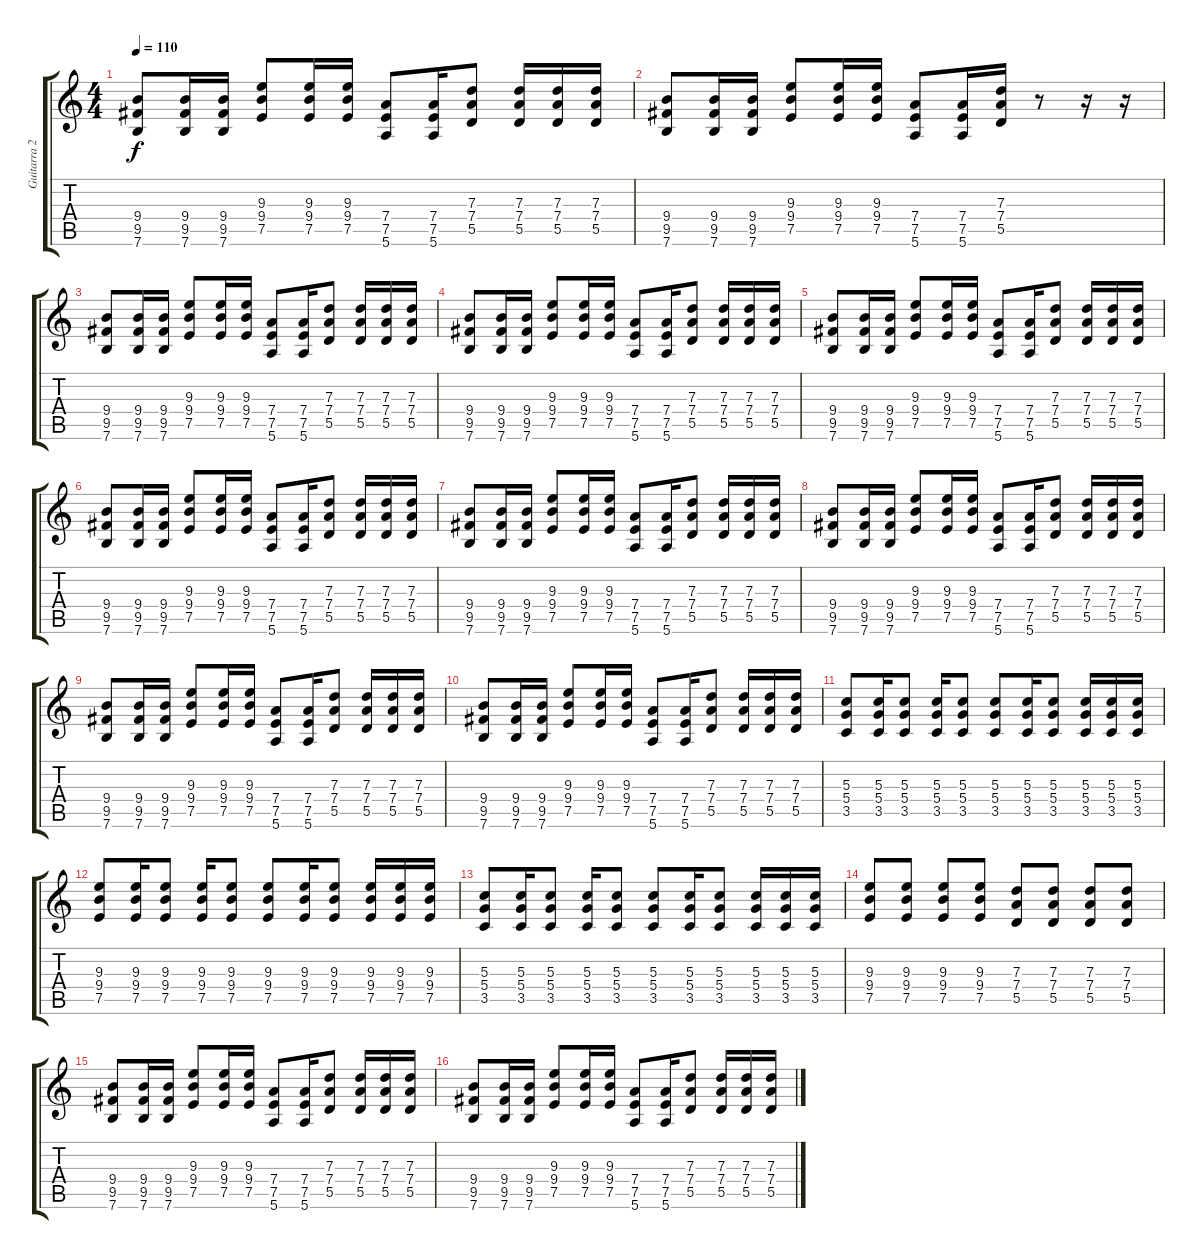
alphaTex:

\track ("Guitarra 2" "Guitarra 2") {instrument overdrivenguitar}
\staff {score tabs}
\tuning (E4 B3 G3 D3 A2 E2) {hide}
\ts (4 4)
\tempo 110
\clef g2
\ks c
(9.4 9.5 7.6).8{dy f instrument overdrivenguitar} (9.4 9.5 7.6).16 (9.4 9.5 7.6).16 (9.3 9.4 7.5).8 (9.3 9.4 7.5).16 (9.3 9.4 7.5).16 (7.4 7.5 5.6).8 (7.4 7.5 5.6).16 (7.3 7.4 5.5).8 (7.3 7.4 5.5).16 (7.3 7.4 5.5).16 (7.3 7.4 5.5).16 |
(9.4 9.5 7.6).8 (9.4 9.5 7.6).16 (9.4 9.5 7.6).16 (9.3 9.4 7.5).8 (9.3 9.4 7.5).16 (9.3 9.4 7.5).16 (7.4 7.5 5.6).8 (7.4 7.5 5.6).16 (7.3 7.4 5.5).16 r.8 r.16 r.16 |
(9.4 9.5 7.6).8 (9.4 9.5 7.6).16 (9.4 9.5 7.6).16 (9.3 9.4 7.5).8 (9.3 9.4 7.5).16 (9.3 9.4 7.5).16 (7.4 7.5 5.6).8 (7.4 7.5 5.6).16 (7.3 7.4 5.5).8 (7.3 7.4 5.5).16 (7.3 7.4 5.5).16 (7.3 7.4 5.5).16 |
(9.4 9.5 7.6).8 (9.4 9.5 7.6).16 (9.4 9.5 7.6).16 (9.3 9.4 7.5).8 (9.3 9.4 7.5).16 (9.3 9.4 7.5).16 (7.4 7.5 5.6).8 (7.4 7.5 5.6).16 (7.3 7.4 5.5).8 (7.3 7.4 5.5).16 (7.3 7.4 5.5).16 (7.3 7.4 5.5).16 |
(9.4 9.5 7.6).8 (9.4 9.5 7.6).16 (9.4 9.5 7.6).16 (9.3 9.4 7.5).8 (9.3 9.4 7.5).16 (9.3 9.4 7.5).16 (7.4 7.5 5.6).8 (7.4 7.5 5.6).16 (7.3 7.4 5.5).8 (7.3 7.4 5.5).16 (7.3 7.4 5.5).16 (7.3 7.4 5.5).16 |
(9.4 9.5 7.6).8 (9.4 9.5 7.6).16 (9.4 9.5 7.6).16 (9.3 9.4 7.5).8 (9.3 9.4 7.5).16 (9.3 9.4 7.5).16 (7.4 7.5 5.6).8 (7.4 7.5 5.6).16 (7.3 7.4 5.5).8 (7.3 7.4 5.5).16 (7.3 7.4 5.5).16 (7.3 7.4 5.5).16 |
(9.4 9.5 7.6).8 (9.4 9.5 7.6).16 (9.4 9.5 7.6).16 (9.3 9.4 7.5).8 (9.3 9.4 7.5).16 (9.3 9.4 7.5).16 (7.4 7.5 5.6).8 (7.4 7.5 5.6).16 (7.3 7.4 5.5).8 (7.3 7.4 5.5).16 (7.3 7.4 5.5).16 (7.3 7.4 5.5).16 |
(9.4 9.5 7.6).8 (9.4 9.5 7.6).16 (9.4 9.5 7.6).16 (9.3 9.4 7.5).8 (9.3 9.4 7.5).16 (9.3 9.4 7.5).16 (7.4 7.5 5.6).8 (7.4 7.5 5.6).16 (7.3 7.4 5.5).8 (7.3 7.4 5.5).16 (7.3 7.4 5.5).16 (7.3 7.4 5.5).16 |
(9.4 9.5 7.6).8 (9.4 9.5 7.6).16 (9.4 9.5 7.6).16 (9.3 9.4 7.5).8 (9.3 9.4 7.5).16 (9.3 9.4 7.5).16 (7.4 7.5 5.6).8 (7.4 7.5 5.6).16 (7.3 7.4 5.5).8 (7.3 7.4 5.5).16 (7.3 7.4 5.5).16 (7.3 7.4 5.5).16 |
(9.4 9.5 7.6).8 (9.4 9.5 7.6).16 (9.4 9.5 7.6).16 (9.3 9.4 7.5).8 (9.3 9.4 7.5).16 (9.3 9.4 7.5).16 (7.4 7.5 5.6).8 (7.4 7.5 5.6).16 (7.3 7.4 5.5).8 (7.3 7.4 5.5).16 (7.3 7.4 5.5).16 (7.3 7.4 5.5).16 |
(5.3 5.4 3.5).8 (5.3 5.4 3.5).16 (5.3 5.4 3.5).8 (5.3 5.4 3.5).16 (5.3 5.4 3.5).8 (5.3 5.4 3.5).8 (5.3 5.4 3.5).16 (5.3 5.4 3.5).8 (5.3 5.4 3.5).16 (5.3 5.4 3.5).16 (5.3 5.4 3.5).16 |
(9.3 9.4 7.5).8 (9.3 9.4 7.5).16 (9.3 9.4 7.5).8 (9.3 9.4 7.5).16 (9.3 9.4 7.5).8 (9.3 9.4 7.5).8 (9.3 9.4 7.5).16 (9.3 9.4 7.5).8 (9.3 9.4 7.5).16 (9.3 9.4 7.5).16 (9.3 9.4 7.5).16 |
(5.3 5.4 3.5).8 (5.3 5.4 3.5).16 (5.3 5.4 3.5).8 (5.3 5.4 3.5).16 (5.3 5.4 3.5).8 (5.3 5.4 3.5).8 (5.3 5.4 3.5).16 (5.3 5.4 3.5).8 (5.3 5.4 3.5).16 (5.3 5.4 3.5).16 (5.3 5.4 3.5).16 |
(9.3 9.4 7.5).8 (9.3 9.4 7.5).8 (9.3 9.4 7.5).8 (9.3 9.4 7.5).8 (7.3 7.4 5.5).8 (7.3 7.4 5.5).8 (7.3 7.4 5.5).8 (7.3 7.4 5.5).8 |
(9.4 9.5 7.6).8 (9.4 9.5 7.6).16 (9.4 9.5 7.6).16 (9.3 9.4 7.5).8 (9.3 9.4 7.5).16 (9.3 9.4 7.5).16 (7.4 7.5 5.6).8 (7.4 7.5 5.6).16 (7.3 7.4 5.5).8 (7.3 7.4 5.5).16 (7.3 7.4 5.5).16 (7.3 7.4 5.5).16 |
(9.4 9.5 7.6).8 (9.4 9.5 7.6).16 (9.4 9.5 7.6).16 (9.3 9.4 7.5).8 (9.3 9.4 7.5).16 (9.3 9.4 7.5).16 (7.4 7.5 5.6).8 (7.4 7.5 5.6).16 (7.3 7.4 5.5).8 (7.3 7.4 5.5).16 (7.3 7.4 5.5).16 (7.3 7.4 5.5).16
